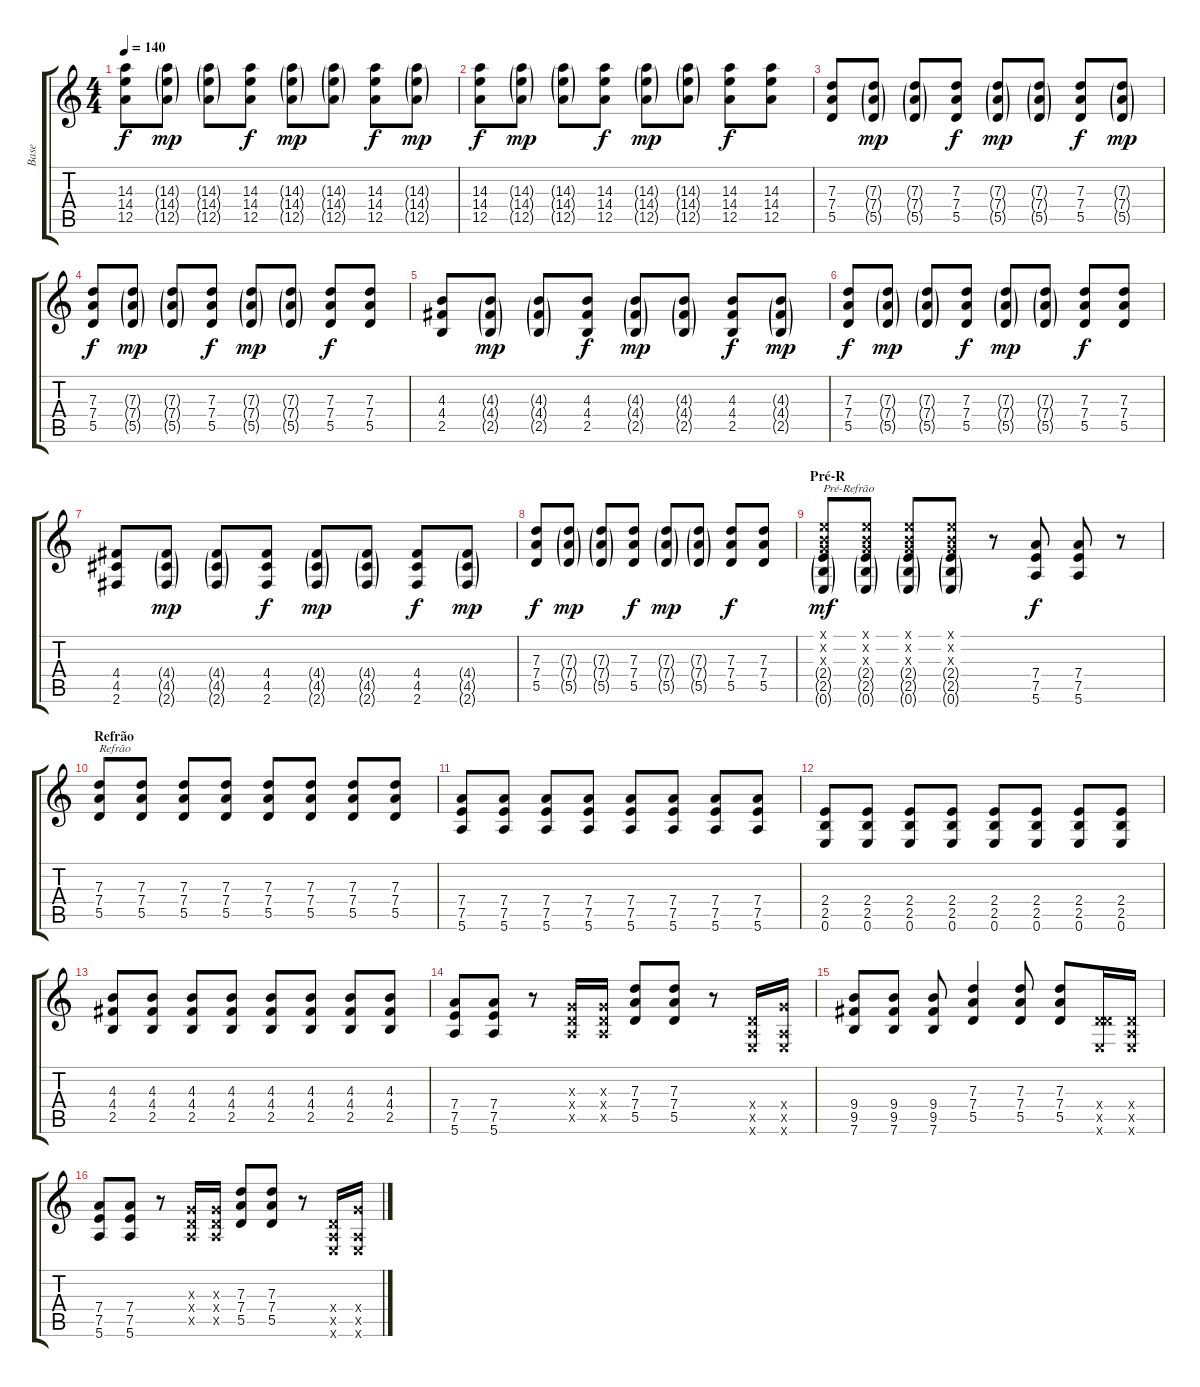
\track ("Base" "Base") {instrument distortionguitar}
\staff {score tabs}
\tuning (E4 B3 G3 D3 A2 E2) {hide}
\ts (4 4)
\tempo 140
\clef g2
\ks c
(14.3 14.4 12.5).8{dy f} (14.3{g} 14.4{g} 12.5{g}).8{dy mp} (14.3{g} 14.4{g} 12.5{g}).8 (14.3 14.4 12.5).8{dy f} (14.3{g} 14.4{g} 12.5{g}).8{dy mp} (14.3{g} 14.4{g} 12.5{g}).8 (14.3 14.4 12.5).8{dy f} (14.3{g} 14.4{g} 12.5{g}).8{dy mp} |
(14.3 14.4 12.5).8{dy f} (14.3{g} 14.4{g} 12.5{g}).8{dy mp} (14.3{g} 14.4{g} 12.5{g}).8 (14.3 14.4 12.5).8{dy f} (14.3{g} 14.4{g} 12.5{g}).8{dy mp} (14.3{g} 14.4{g} 12.5{g}).8 (14.3 14.4 12.5).8{dy f} (14.3 14.4 12.5).8 |
(7.3 7.4 5.5).8 (7.3{g} 7.4{g} 5.5{g}).8{dy mp} (7.3{g} 7.4{g} 5.5{g}).8 (7.3 7.4 5.5).8{dy f} (7.3{g} 7.4{g} 5.5{g}).8{dy mp} (7.3{g} 7.4{g} 5.5{g}).8 (7.3 7.4 5.5).8{dy f} (7.3{g} 7.4{g} 5.5{g}).8{dy mp} |
(7.3 7.4 5.5).8{dy f} (7.3{g} 7.4{g} 5.5{g}).8{dy mp} (7.3{g} 7.4{g} 5.5{g}).8 (7.3 7.4 5.5).8{dy f} (7.3{g} 7.4{g} 5.5{g}).8{dy mp} (7.3{g} 7.4{g} 5.5{g}).8 (7.3 7.4 5.5).8{dy f} (7.3 7.4 5.5).8 |
(4.3 4.4 2.5).8 (4.3{g} 4.4{g} 2.5{g}).8{dy mp} (4.3{g} 4.4{g} 2.5{g}).8 (4.3 4.4 2.5).8{dy f} (4.3{g} 4.4{g} 2.5{g}).8{dy mp} (4.3{g} 4.4{g} 2.5{g}).8 (4.3 4.4 2.5).8{dy f} (4.3{g} 4.4{g} 2.5{g}).8{dy mp} |
(7.3 7.4 5.5).8{dy f} (7.3{g} 7.4{g} 5.5{g}).8{dy mp} (7.3{g} 7.4{g} 5.5{g}).8 (7.3 7.4 5.5).8{dy f} (7.3{g} 7.4{g} 5.5{g}).8{dy mp} (7.3{g} 7.4{g} 5.5{g}).8 (7.3 7.4 5.5).8{dy f} (7.3 7.4 5.5).8 |
(4.4 4.5 2.6).8 (4.4{g} 4.5{g} 2.6{g}).8{dy mp} (4.4{g} 4.5{g} 2.6{g}).8 (4.4 4.5 2.6).8{dy f} (4.4{g} 4.5{g} 2.6{g}).8{dy mp} (4.4{g} 4.5{g} 2.6{g}).8 (4.4 4.5 2.6).8{dy f} (4.4{g} 4.5{g} 2.6{g}).8{dy mp} |
(7.3 7.4 5.5).8{dy f} (7.3{g} 7.4{g} 5.5{g}).8{dy mp} (7.3{g} 7.4{g} 5.5{g}).8 (7.3 7.4 5.5).8{dy f} (7.3{g} 7.4{g} 5.5{g}).8{dy mp} (7.3{g} 7.4{g} 5.5{g}).8 (7.3 7.4 5.5).8{dy f} (7.3 7.4 5.5).8 |
\section ("" "Pré-R")
(0.1{x} 0.2{x} 0.3{x} 2.4{g} 2.5{g} 0.6{g}).8{txt "Pré-Refrão" dy mf} (0.1{x} 0.2{x} 0.3{x} 2.4{g} 2.5{g} 0.6{g}).8 (0.1{x} 0.2{x} 0.3{x} 2.4{g} 2.5{g} 0.6{g}).8 (0.1{x} 0.2{x} 0.3{x} 2.4{g} 2.5{g} 0.6{g}).8 r.8 (7.4 7.5 5.6).8{dy f} (7.4 7.5 5.6).8 r.8 |
\section ("" "Refrão")
(7.3 7.4 5.5).8{txt "Refrão"} (7.3 7.4 5.5).8 (7.3 7.4 5.5).8 (7.3 7.4 5.5).8 (7.3 7.4 5.5).8 (7.3 7.4 5.5).8 (7.3 7.4 5.5).8 (7.3 7.4 5.5).8 |
(7.4 7.5 5.6).8 (7.4 7.5 5.6).8 (7.4 7.5 5.6).8 (7.4 7.5 5.6).8 (7.4 7.5 5.6).8 (7.4 7.5 5.6).8 (7.4 7.5 5.6).8 (7.4 7.5 5.6).8 |
(2.4 2.5 0.6).8 (2.4 2.5 0.6).8 (2.4 2.5 0.6).8 (2.4 2.5 0.6).8 (2.4 2.5 0.6).8 (2.4 2.5 0.6).8 (2.4 2.5 0.6).8 (2.4 2.5 0.6).8 |
(4.3 4.4 2.5).8 (4.3 4.4 2.5).8 (4.3 4.4 2.5).8 (4.3 4.4 2.5).8 (4.3 4.4 2.5).8 (4.3 4.4 2.5).8 (4.3 4.4 2.5).8 (4.3 4.4 2.5).8 |
(7.4 7.5 5.6).8 (7.4 7.5 5.6).8 r.8 (0.3{x} 0.4{x} 0.5{x}).16 (0.3{x} 0.4{x} 0.5{x}).16 (7.3 7.4 5.5).8 (7.3 7.4 5.5).8 r.8 (0.4{x} 0.5{x} 0.6{x}).16 (5.4{x} 0.5{x} 0.6{x}).16 |
(9.4 9.5 7.6).8 (9.4 9.5 7.6).8 (9.4 9.5 7.6).8 (7.3 7.4 5.5).4 (7.3 7.4 5.5).8 (7.3 7.4 5.5).8 (0.4{x} 5.5{x} 0.6{x}).16 (0.4{x} 0.5{x} 0.6{x}).16 |
(7.4 7.5 5.6).8 (7.4 7.5 5.6).8 r.8 (0.3{x} 0.4{x} 0.5{x}).16 (0.3{x} 0.4{x} 0.5{x}).16 (7.3 7.4 5.5).8 (7.3 7.4 5.5).8 r.8 (0.4{x} 0.5{x} 0.6{x}).16 (5.4{x} 0.5{x} 0.6{x}).16
